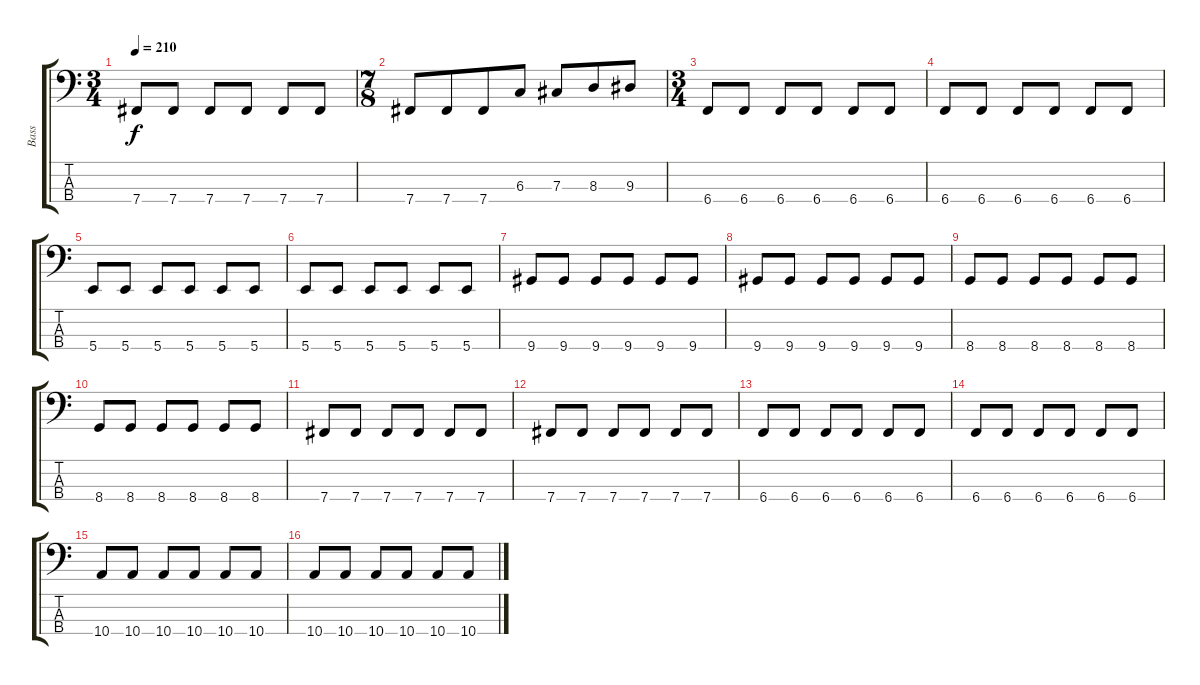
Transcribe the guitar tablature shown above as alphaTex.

\track ("Bass" "Bass") {instrument electricbassfinger}
\staff {score tabs}
\tuning (E2 B1 Gb1 B0) {hide}
\ts (3 4)
\tempo 210
\clef f4
\ks c
7.4.8{dy f} 7.4.8 7.4.8 7.4.8 7.4.8 7.4.8 |
\ts (7 8)
7.4.8 7.4.8 7.4.8 6.3.8 7.3.8 8.3.8 9.3.8 |
\ts (3 4)
6.4.8 6.4.8 6.4.8 6.4.8 6.4.8 6.4.8 |
6.4.8 6.4.8 6.4.8 6.4.8 6.4.8 6.4.8 |
5.4.8 5.4.8 5.4.8 5.4.8 5.4.8 5.4.8 |
5.4.8 5.4.8 5.4.8 5.4.8 5.4.8 5.4.8 |
9.4.8 9.4.8 9.4.8 9.4.8 9.4.8 9.4.8 |
9.4.8 9.4.8 9.4.8 9.4.8 9.4.8 9.4.8 |
8.4.8 8.4.8 8.4.8 8.4.8 8.4.8 8.4.8 |
8.4.8 8.4.8 8.4.8 8.4.8 8.4.8 8.4.8 |
7.4.8 7.4.8 7.4.8 7.4.8 7.4.8 7.4.8 |
7.4.8 7.4.8 7.4.8 7.4.8 7.4.8 7.4.8 |
6.4.8 6.4.8 6.4.8 6.4.8 6.4.8 6.4.8 |
6.4.8 6.4.8 6.4.8 6.4.8 6.4.8 6.4.8 |
10.4.8 10.4.8 10.4.8 10.4.8 10.4.8 10.4.8 |
10.4.8 10.4.8 10.4.8 10.4.8 10.4.8 10.4.8
